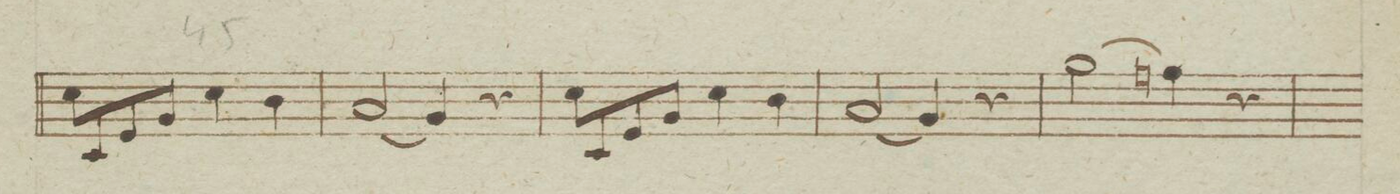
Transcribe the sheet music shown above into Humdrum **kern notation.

**kern	**dynam
*I"Vilone	*
*clefF4	*
*k[b-e-a-]	*
*M4/4	*
8E-\Lyy	.
8EE-yy/	.
8GGyy/	.
8BB-/Jyy	.
4E-yy\	.
4Dyy\	.
=46	=46
2Cyy/	.
4BB-yy/	.
4ryy	.
=47	=47
8E-\Lyy	.
8EE-yy/	.
8GGyy/	.
8BB-/Jyy	.
4E-yy\	.
4Dyy\	.
=48	=48
2Cyy/	.
4BB-yy/	.
4ryy	.
=49	=49
2B-yy\	.
4Anyy\	.
4ryy	.
=50	=50
*-	*-
